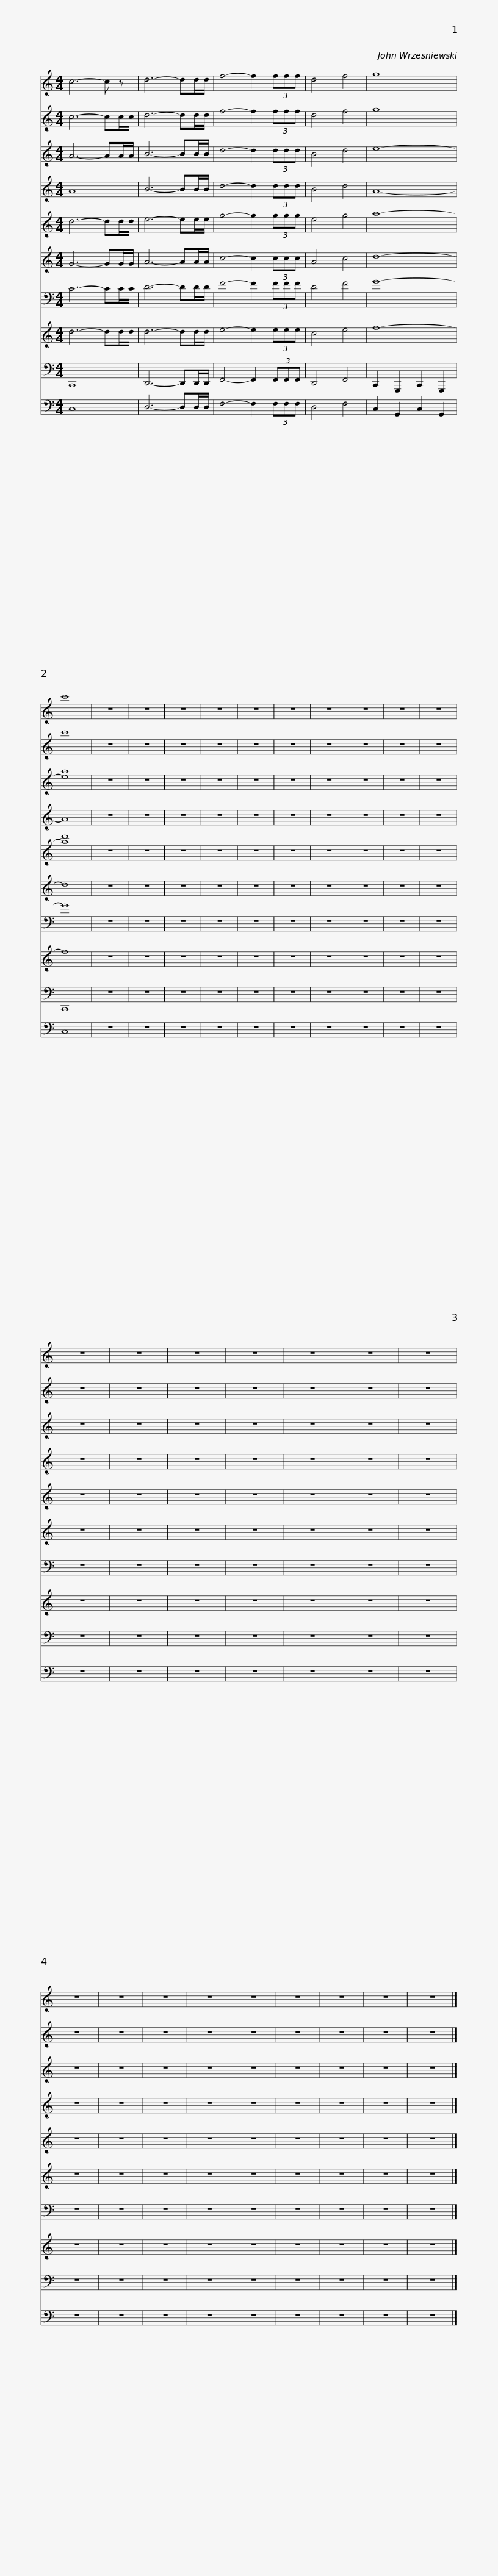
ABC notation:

X:1
%%score 1 2 3 4 5 6 7 8 9 10
L:1/8
M:4/4
I:linebreak $
K:C
V:1 treble transpose=12
V:2 treble
V:3 treble transpose=-9
V:4 treble transpose=-21
V:5 treble transpose=-2
V:6 treble transpose=-7
V:7 bass
V:8 treble transpose=-2
V:9 bass
V:10 bass
V:1
 c6- c z | d6- dd/d/ | f4- f2 (3fff | d4 f4 | g8 | %5
 c'8 | z8 | z8 |$ z8 | z8 | %10
 z8 | z8 | z8 | z8 | z8 | %15
 z8 | z8 | z8 | z8 | z8 | %20
 z8 | z8 | z8 | z8 | z8 |$ %25
 z8 | z8 | z8 | z8 | z8 | %30
 z8 | z8 |] %32
V:2
 c6- cc/c/ | d6- dd/d/ | f4- f2 (3fff | d4 f4 | g8 | %5
 c'8 | z8 | z8 |$ z8 | z8 | %10
 z8 | z8 | z8 | z8 | z8 | %15
 z8 | z8 | z8 | z8 | z8 | %20
 z8 | z8 | z8 | z8 | z8 |$ %25
 z8 | z8 | z8 | z8 | z8 | %30
 z8 | z8 |] %32
V:3
 A6- AA/A/ | B6- BB/B/ | d4- d2 (3ddd | B4 d4 | e8- | %5
 [ea]8 | z8 | z8 |$ z8 | z8 | %10
 z8 | z8 | z8 | z8 | z8 | %15
 z8 | z8 | z8 | z8 | z8 | %20
 z8 | z8 | z8 | z8 | z8 |$ %25
 z8 | z8 | z8 | z8 | z8 | %30
 z8 | z8 |] %32
V:4
 A8 | B6- BB/B/ | d4- d2 (3ddd | B4 d4 | A8- | %5
 A8 | z8 | z8 |$ z8 | z8 | %10
 z8 | z8 | z8 | z8 | z8 | %15
 z8 | z8 | z8 | z8 | z8 | %20
 z8 | z8 | z8 | z8 | z8 |$ %25
 z8 | z8 | z8 | z8 | z8 | %30
 z8 | z8 |] %32
V:5
 d6- dd/d/ | e6- ee/e/ | g4- g2 (3ggg | e4 g4 | a8- | %5
 [ad']8 | z8 | z8 |$ z8 | z8 | %10
 z8 | z8 | z8 | z8 | z8 | %15
 z8 | z8 | z8 | z8 | z8 | %20
 z8 | z8 | z8 | z8 | z8 |$ %25
 z8 | z8 | z8 | z8 | z8 | %30
 z8 | z8 |] %32
V:6
 G6- GG/G/ | A6- AA/A/ | c4- c2 (3ccc | A4 c4 | d8- | %5
 d8 | z8 | z8 |$ z8 | z8 | %10
 z8 | z8 | z8 | z8 | z8 | %15
 z8 | z8 | z8 | z8 | z8 | %20
 z8 | z8 | z8 | z8 | z8 |$ %25
 z8 | z8 | z8 | z8 | z8 | %30
 z8 | z8 |] %32
V:7
 C6- CC/C/ | D6- DD/D/ | F4- F2 (3FFF | D4 F4 | G8- | %5
 G8 | z8 | z8 |$ z8 | z8 | %10
 z8 | z8 | z8 | z8 | z8 | %15
 z8 | z8 | z8 | z8 | z8 | %20
 z8 | z8 | z8 | z8 | z8 |$ %25
 z8 | z8 | z8 | z8 | z8 | %30
 z8 | z8 |] %32
V:8
 d6- dd/d/ | d6- dd/d/ | e4- e2 (3eee | c4 e4 | f8- | %5
 f8 | z8 | z8 |$ z8 | z8 | %10
 z8 | z8 | z8 | z8 | z8 | %15
 z8 | z8 | z8 | z8 | z8 | %20
 z8 | z8 | z8 | z8 | z8 |$ %25
 z8 | z8 | z8 | z8 | z8 | %30
 z8 | z8 |] %32
V:9
 C,,8 | D,,6- D,,D,,/D,,/ | F,,4- F,,2 (3F,,F,,F,, | D,,4 F,,4 | C,,2 G,,,2 C,,2 G,,,2 | %5
 C,,8 | z8 | z8 |$ z8 | z8 | %10
 z8 | z8 | z8 | z8 | z8 | %15
 z8 | z8 | z8 | z8 | z8 | %20
 z8 | z8 | z8 | z8 | z8 |$ %25
 z8 | z8 | z8 | z8 | z8 | %30
 z8 | z8 |] %32
V:10
 C,8 | D,6- D,D,/D,/ | F,4- F,2 (3F,F,F, | D,4 F,4 | C,2 G,,2 C,2 G,,2 | %5
 C,8 | z8 | z8 |$ z8 | z8 | %10
 z8 | z8 | z8 | z8 | z8 | %15
 z8 | z8 | z8 | z8 | z8 | %20
 z8 | z8 | z8 | z8 | z8 |$ %25
 z8 | z8 | z8 | z8 | z8 | %30
 z8 | z8 |] %32
